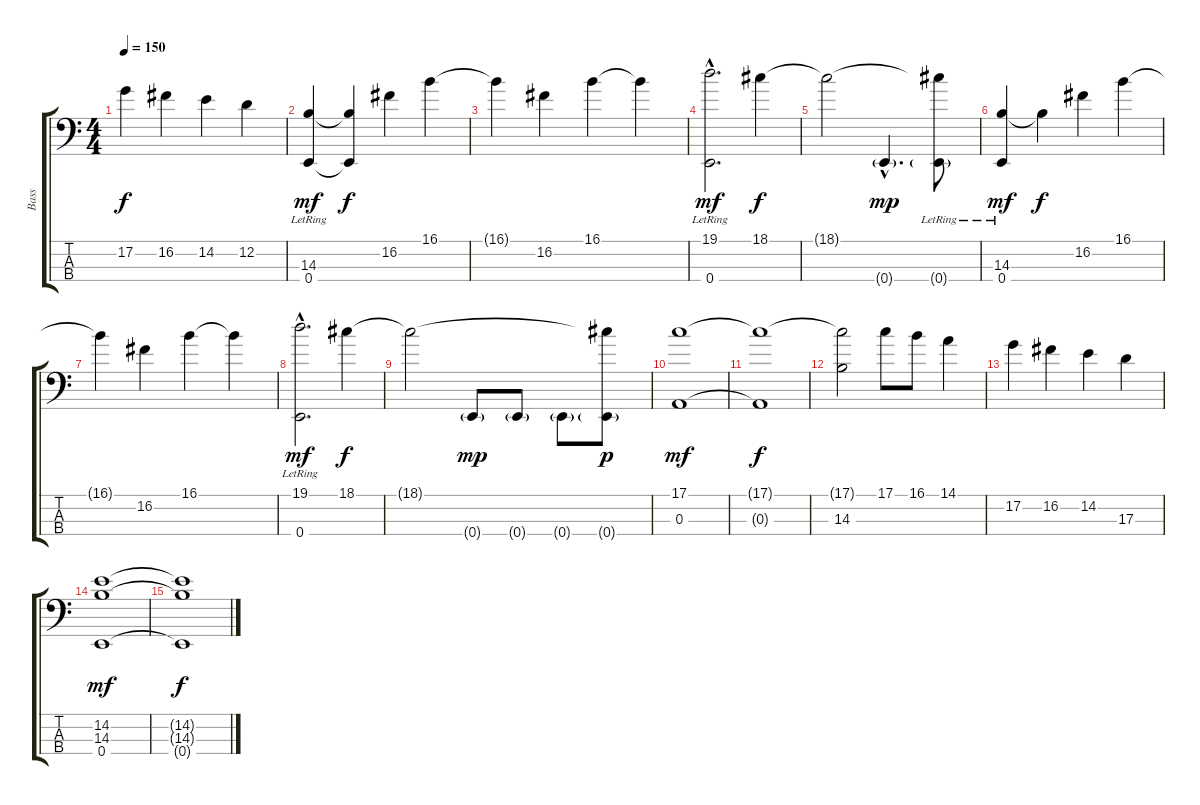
\track ("Bass" "Bass") {instrument electricbassfinger}
\staff {score tabs}
\tuning (G2 D2 A1 E1) {hide}
\ts (4 4)
\tempo 150
\clef f4
\ks c
17.2.4{dy f} 16.2.4 14.2.4 12.2.4 |
(14.3 0.4{lr}).4{dy mf} (14.3{t} 0.4{t}).4{dy f} 16.2.4 16.1.4 |
16.1{t}.4 16.2.4 16.1.4 16.1{t}.4 |
(19.1{hac} 0.4{hac lr}).2{d dy mf} 18.1.4{dy f} |
18.1{t}.2 0.4{g hac}.4{d dy mp} (18.1{t} 0.4{g lr}).8 |
(14.3 0.4{lr}).4{dy mf} 14.3{t}.4{dy f} 16.2.4 16.1.4 |
16.1{t}.4 16.2.4 16.1.4 16.1{t}.4 |
(19.1{hac} 0.4{hac lr}).2{d dy mf} 18.1.4{dy f} |
18.1{t}.2 0.4{g}.8{dy mp} 0.4{g}.8 0.4{g}.8 (18.1{t} 0.4{g}).8{dy p} |
(17.1 0.3).1{dy mf} |
(17.1{t} 0.3{t}).1{dy f} |
(17.1{t} 14.3).2 17.1.8 16.1.8 14.1.4 |
17.2.4 16.2.4 14.2.4 17.3.4 |
(14.2 14.3 0.4).1{dy mf volume 10} |
(14.2{t} 14.3{t} 0.4{t}).1{dy f}
